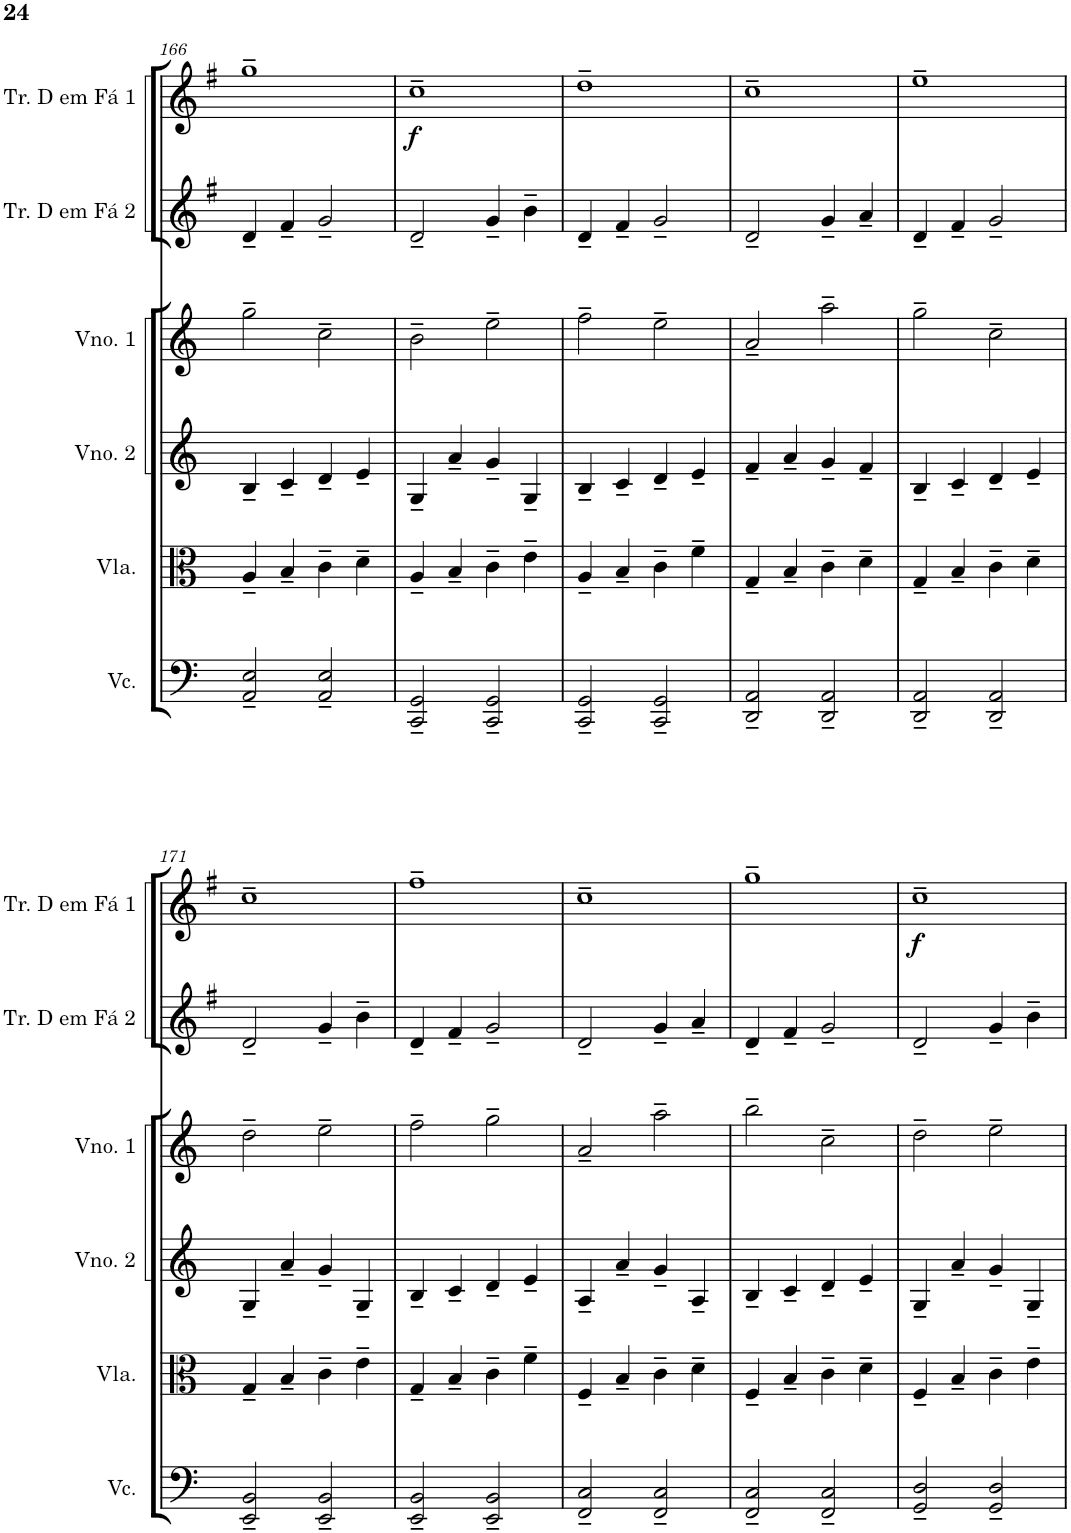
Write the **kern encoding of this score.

**kern	**kern	**kern	**kern	**kern	**kern	**dynam
*part6	*part5	*part4	*part3	*part2	*part1	*part1
*staff6	*staff5	*staff4	*staff3	*staff2	*staff1	*staff1
*I"Violoncelo	*I"Viola	*I"Violino 2	*I"Violino 1	*I"Trompa em Fá 2	*I"Trompa em Fá 1	*
*I'Vc.	*I'Vla.	*I'Vno. 2	*I'Vno. 1	*	*	*
!!LO:PB:g=z
*clefF4	*clefC3	*clefG2	*clefG2	*clefG2	*clefG2	*
*	*	*	*	*Trd4c7	*Trd4c7	*
*k[]	*k[]	*k[]	*k[]	*k[f#]	*k[f#]	*
*M4/4	*M4/4	*M4/4	*M4/4	*M4/4	*M4/4	*
=166	=166	=166	=166	=166	=166	=166
2AA/~ 2E/~	4A~/	4B~/	2gg~\	4d~/	1gg~	.
.	4B~/	4c~/	.	4f#~/	.	.
2AA/~ 2E/~	4c~\	4d~/	2cc~\	2g~/	.	.
.	4d~\	4e~/	.	.	.	.
=167	=167	=167	=167	=167	=167	=167
!	!	!	!	!	!	!LO:DY:b
2CC/~ 2GG/~	4A~/	4G~/	2b~\	2d~/	1cc~	f
.	4B~/	4a~/	.	.	.	.
2CC/~ 2GG/~	4c~\	4g~/	2ee~\	4g~/	.	.
.	4e~\	4G~/	.	4b~\	.	.
=168	=168	=168	=168	=168	=168	=168
2CC/~ 2GG/~	4A~/	4B~/	2ff~\	4d~/	1dd~	.
.	4B~/	4c~/	.	4f#~/	.	.
2CC/~ 2GG/~	4c~\	4d~/	2ee~\	2g~/	.	.
.	4f~\	4e~/	.	.	.	.
=169	=169	=169	=169	=169	=169	=169
2DD/~ 2AA/~	4G~/	4f~/	2a~/	2d~/	1cc~	.
.	4B~/	4a~/	.	.	.	.
2DD/~ 2AA/~	4c~\	4g~/	2aa~\	4g~/	.	.
.	4d~\	4f~/	.	4a~/	.	.
=170	=170	=170	=170	=170	=170	=170
2DD/~ 2AA/~	4G~/	4B~/	2gg~\	4d~/	1ee~	.
.	4B~/	4c~/	.	4f#~/	.	.
2DD/~ 2AA/~	4c~\	4d~/	2cc~\	2g~/	.	.
.	4d~\	4e~/	.	.	.	.
!!LO:LB:g=z
=171	=171	=171	=171	=171	=171	=171
2EE/~ 2BB/~	4G~/	4G~/	2dd~\	2d~/	1cc~	.
.	4B~/	4a~/	.	.	.	.
2EE/~ 2BB/~	4c~\	4g~/	2ee~\	4g~/	.	.
.	4e~\	4G~/	.	4b~\	.	.
=172	=172	=172	=172	=172	=172	=172
2EE/~ 2BB/~	4G~/	4B~/	2ff~\	4d~/	1ff#~	.
.	4B~/	4c~/	.	4f#~/	.	.
2EE/~ 2BB/~	4c~\	4d~/	2gg~\	2g~/	.	.
.	4f~\	4e~/	.	.	.	.
=173	=173	=173	=173	=173	=173	=173
2FF/~ 2C/~	4F~/	4A~/	2a~/	2d~/	1cc~	.
.	4B~/	4a~/	.	.	.	.
2FF/~ 2C/~	4c~\	4g~/	2aa~\	4g~/	.	.
.	4d~\	4A~/	.	4a~/	.	.
=174	=174	=174	=174	=174	=174	=174
2FF/~ 2C/~	4F~/	4B~/	2bb~\	4d~/	1gg~	.
.	4B~/	4c~/	.	4f#~/	.	.
2FF/~ 2C/~	4c~\	4d~/	2cc~\	2g~/	.	.
.	4d~\	4e~/	.	.	.	.
=175	=175	=175	=175	=175	=175	=175
!	!	!	!	!	!	!LO:DY:b
2GG/~ 2D/~	4F~/	4G~/	2dd~\	2d~/	1cc~	f
.	4B~/	4a~/	.	.	.	.
2GG/~ 2D/~	4c~\	4g~/	2ee~\	4g~/	.	.
.	4e~\	4G~/	.	4b~\	.	.
=	=	=	=	=	=	=
*-	*-	*-	*-	*-	*-	*-
